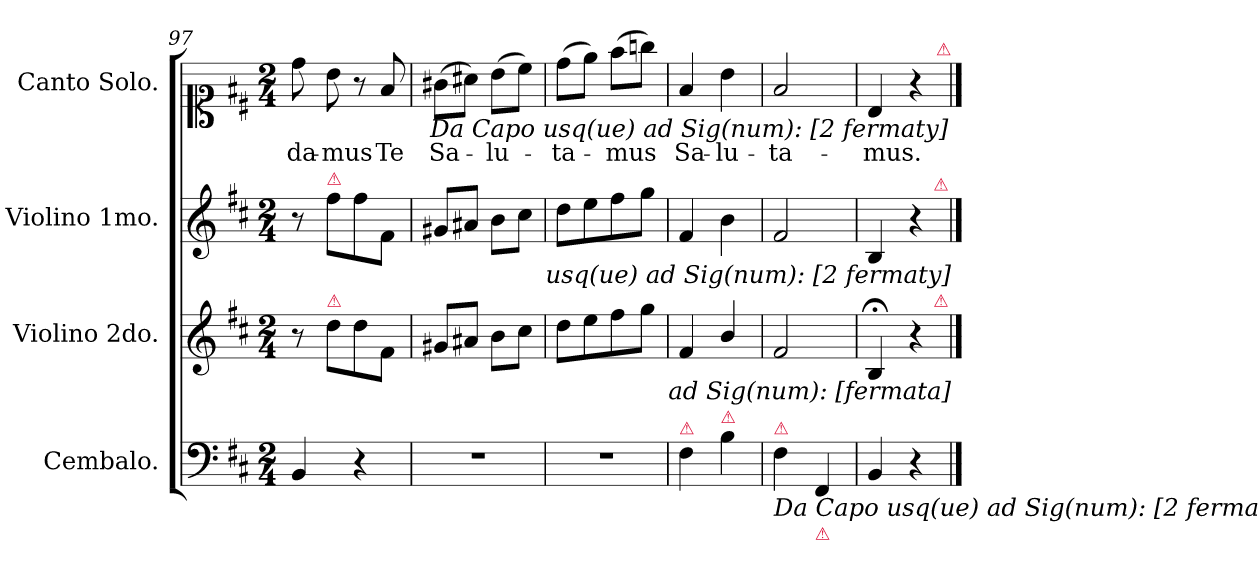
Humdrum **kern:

**kern	**kern	**dynam	**kern	**kern	**text
*part4	*part3	*part3	*part2	*part1	*part1
*staff4	*staff3	*staff3	*staff2	*staff1	*staff1
*I"Cembalo.	*I"Violino 2do.	*	*I"Violino 1mo.	*I"Canto Solo.	*
*I'cemb	*I'vl 2	*	*I'vl 1	*I'C	*
*clefF4	*clefG2	*	*clefG2	*clefC1	*
*k[f#c#]	*k[f#c#]	*	*k[f#c#]	*k[f#c#]	*
*	*D:	*	*D:	*D:	*
*M2/4	*M2/4	*	*M2/4	*M2/4	*
=97	=97	=97	=97	=97	=97
4BB/	8r	.	8r	8dd\	-da-
!	!	!	!LO:TX:a:color=crimson:t=⚠	!	!
!	!LO:TX:a:color=crimson:t=⚠	!	!	!	!
.	8dd\L	.	8ff#\L	8b\	-mus
4r	8dd\	.	8ff#\	8r	.
!	!	!LO:DY:b	!	!	!
.	8f#/J	piano	8f#/J	8f#/	Te
=98	=98	=98	=98	=98	=98
2r	8g#X/L	.	8g#X/L	(>8g#X\L	Sa-
.	8a#X/J	.	8a#X/J	8a#X\J)	.
.	8b\L	.	8b\L	(>8b\L	-lu-
.	8cc#\J	.	8cc#\J	8cc#\J)	.
=99	=99	=99	=99	=99	=99
2r	8dd\L	.	8dd\L	(>8dd\L	-ta-
.	8ee\	.	8ee\	8ee\J)	.
.	8ff#\	.	8ff#\	(>8ff#\L	-mus
.	8gg\J	.	8gg\J	8ggn\J)	.
=100	=100	=100	=100	=100	=100
!LO:TX:a:color=crimson:t=⚠	!	!	!	!	!
4F#\	4f#/	.	4f#/	4f#/	Sa-
!LO:TX:a:color=crimson:t=⚠	!	!	!	!	!
4B\	4b/	.	4b\	4b\	-lu-
=101	=101	=101	=101	=101	=101
!LO:TX:b:i:t=Da Capo usq(ue) ad Sig(num)&colon; [2 fermaty]	!	!	!	!	!
!LO:TX:a:color=crimson:t=⚠	!	!	!	!	!
4F#\	2f#/	.	2f#/	2f#/	-ta-
!LO:TX:b:color=crimson:t=⚠	!	!	!	!	!
4FF#/	.	.	.	.	.
=102	=102	=102	=102	=102	=102
4BB/	4B;</	.	4B/	4B/	-mus.
4r	4r	.	4r	4r	.
!	!	!	!	!LO:TX:a:color=crimson:t=⚠	!
!	!	!	!	!LO:TX:b:i:t=Da Capo usq(ue) ad Sig(num)&colon; [2 fermaty]	!
!	!	!	!LO:TX:a:color=crimson:t=⚠	!	!
!	!	!	!LO:TX:b:i:t=Da Capo \nusq(ue) ad Sig(num)&colon; [2 fermaty]	!	!
!	!LO:TX:a:color=crimson:t=⚠	!	!	!	!
!	!LO:TX:b:i:t=Da Capo usq(ue) \nad Sig(num)&colon; [fermata]	!	!	!	!
==	==	==	==	==	==
*-	*-	*-	*-	*-	*-
